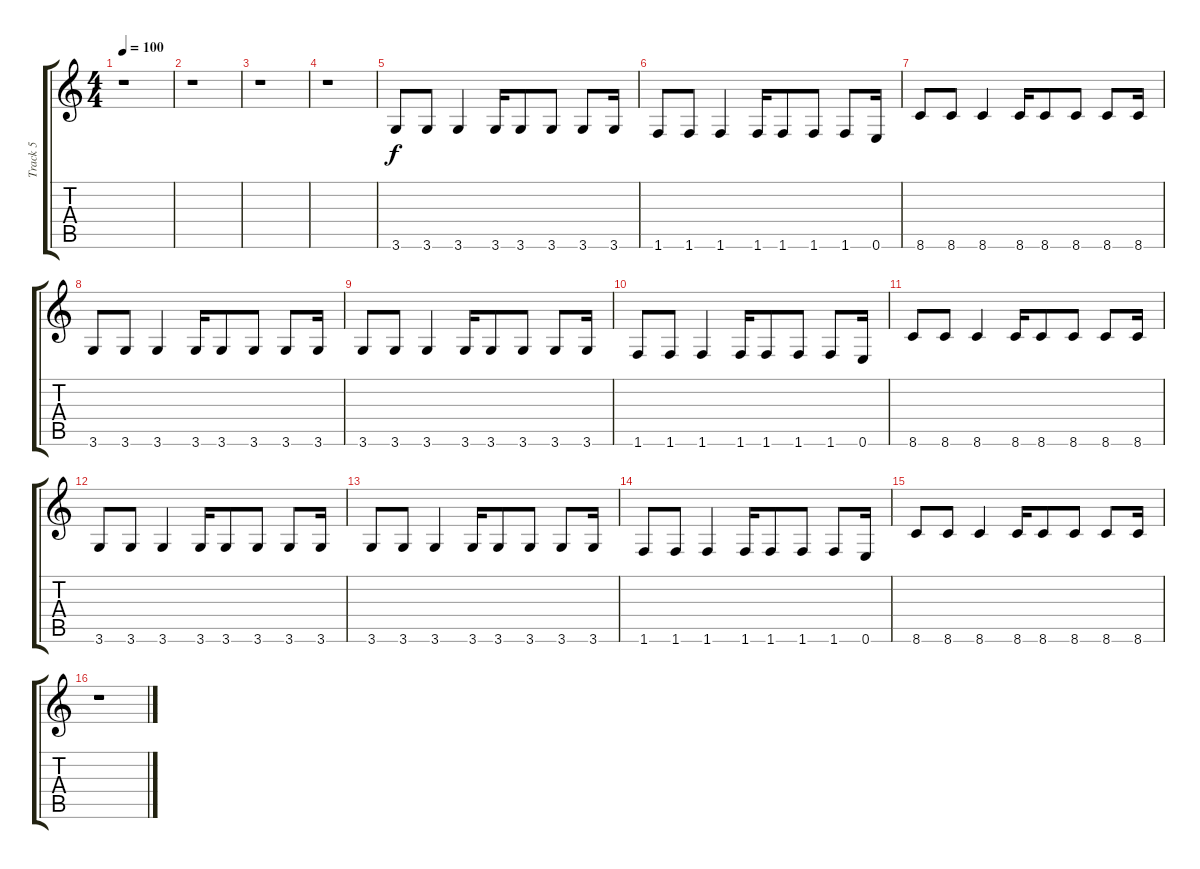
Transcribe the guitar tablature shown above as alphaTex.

\track ("Track 5" "Track 5") {instrument electricbassfinger}
\staff {score tabs}
\tuning (E4 B3 G3 D3 A2 E2) {hide}
\ts (4 4)
\tempo 100
\clef g2
\ks c
r.1{dy f} |
r.1 |
r.1 |
r.1 |
3.6.8 3.6.8 3.6.4 3.6.16 3.6.8 3.6.8 3.6.8 3.6.16 |
1.6.8 1.6.8 1.6.4 1.6.16 1.6.8 1.6.8 1.6.8 0.6.16 |
8.6.8 8.6.8 8.6.4 8.6.16 8.6.8 8.6.8 8.6.8 8.6.16 |
3.6.8 3.6.8 3.6.4 3.6.16 3.6.8 3.6.8 3.6.8 3.6.16 |
3.6.8 3.6.8 3.6.4 3.6.16 3.6.8 3.6.8 3.6.8 3.6.16 |
1.6.8 1.6.8 1.6.4 1.6.16 1.6.8 1.6.8 1.6.8 0.6.16 |
8.6.8 8.6.8 8.6.4 8.6.16 8.6.8 8.6.8 8.6.8 8.6.16 |
3.6.8 3.6.8 3.6.4 3.6.16 3.6.8 3.6.8 3.6.8 3.6.16 |
3.6.8 3.6.8 3.6.4 3.6.16 3.6.8 3.6.8 3.6.8 3.6.16 |
1.6.8 1.6.8 1.6.4 1.6.16 1.6.8 1.6.8 1.6.8 0.6.16 |
8.6.8 8.6.8 8.6.4 8.6.16 8.6.8 8.6.8 8.6.8 8.6.16 |
r.1
